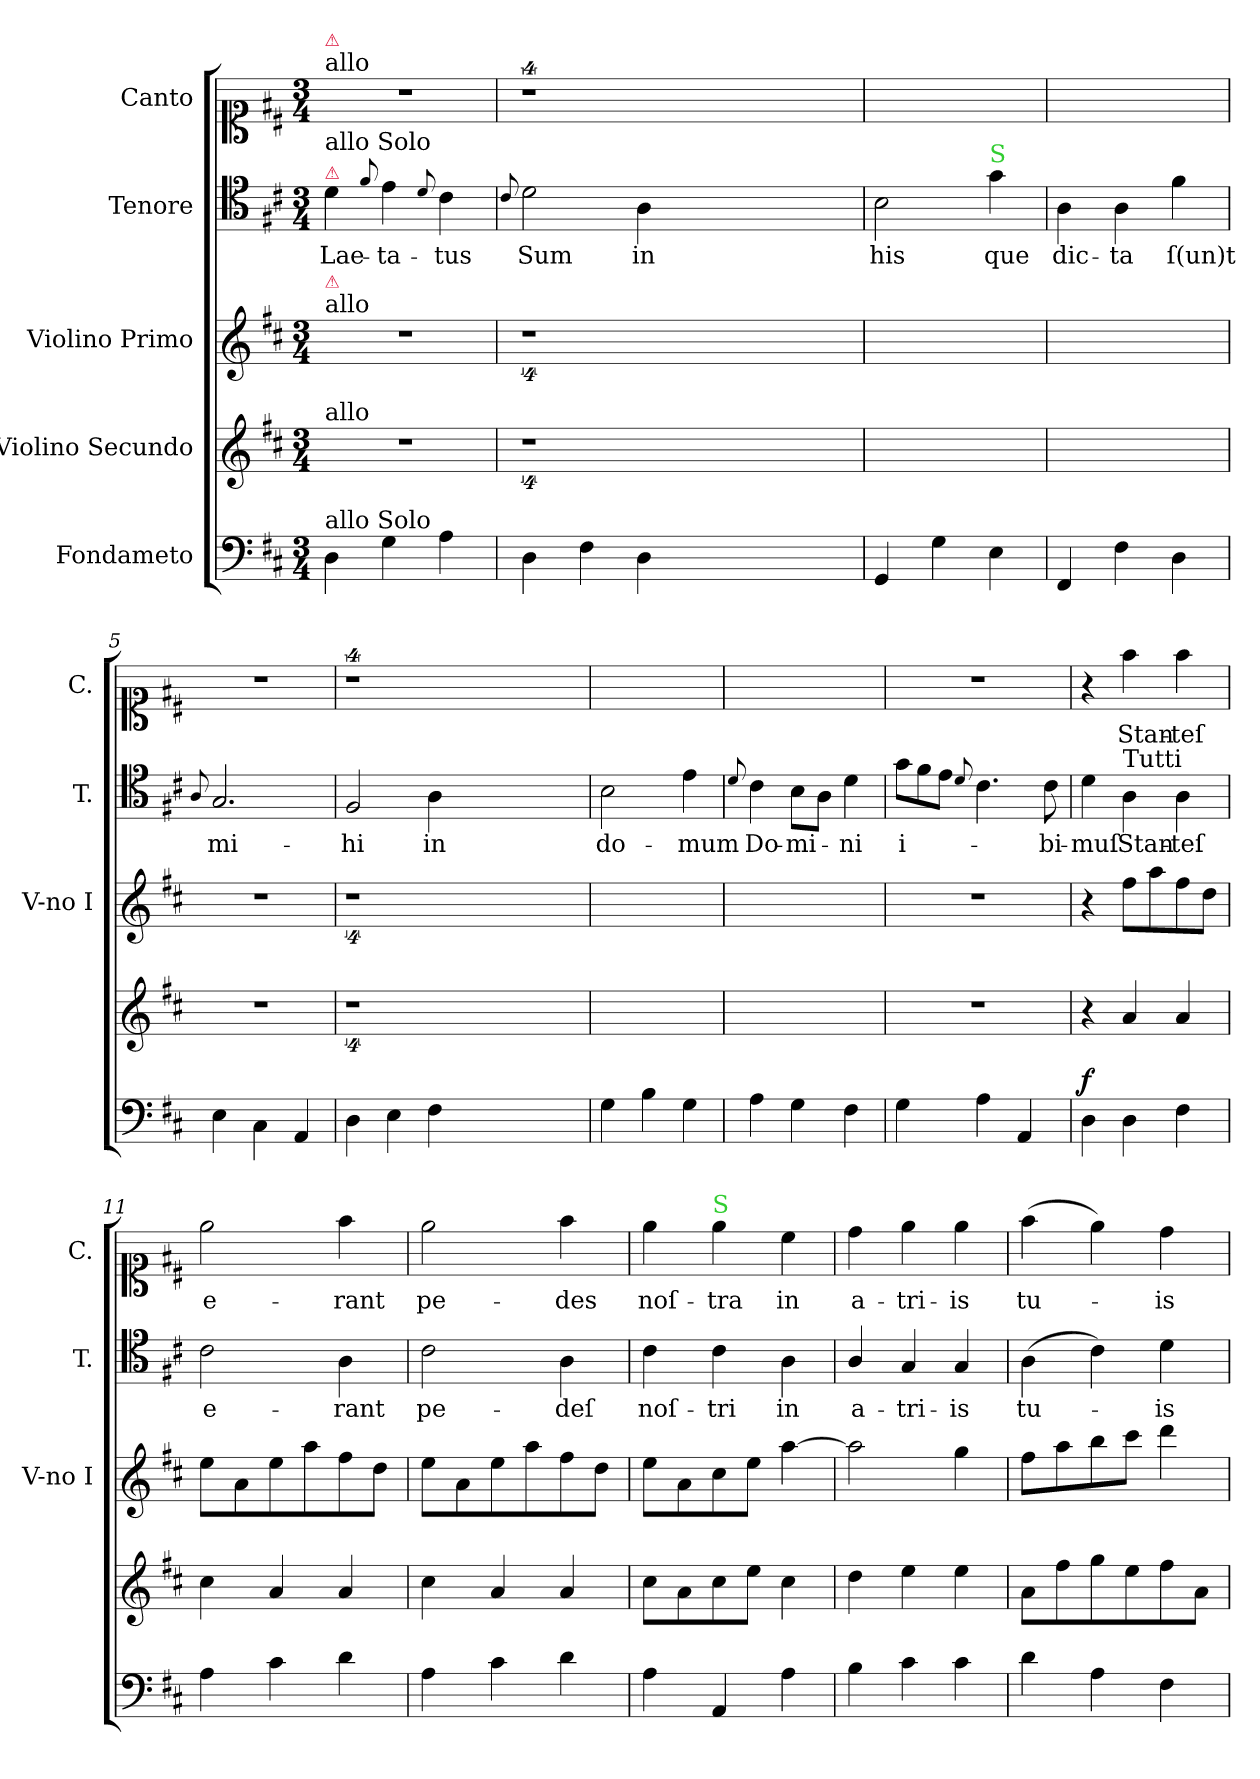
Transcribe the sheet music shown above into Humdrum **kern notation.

**kern	**dynam	**kern	**kern	**kern	**text	**kern	**text
*part5	*part5	*part4	*part3	*part2	*part2	*part1	*part1
*staff5	*staff5	*staff4	*staff3	*staff2	*staff2	*staff1	*staff1
*I"Fondameto	*	*I"Violino Secundo	*I"Violino Primo	*I"Tenore	*	*I"Canto	*
*	*	*	*I'V-no I	*I'T.	*	*I'C.	*
*clefF4	*	*clefG2	*clefG2	*clefC4	*	*clefC1	*
*k[f#c#]	*	*k[f#c#]	*k[f#c#]	*k[f#c#]	*	*k[f#c#]	*
*M3/4	*	*M3/4	*M3/4	*M3/4	*	*M3/4	*
=1	=1	=1	=1	=1	=1	=1	=1
!	!	!	!	!	!	!LO:TX:a:t=allo	!
!	!	!	!	!	!	!LO:TX:a:color=crimson:t=⚠	!
!	!	!	!	!LO:TX:a:t=allo Solo	!	!	!
!	!	!	!	!LO:TX:a:color=crimson:t=⚠	!	!	!
!	!	!	!LO:TX:a:t=allo	!	!	!	!
!	!	!	!LO:TX:a:color=crimson:t=⚠	!	!	!	!
!	!	!LO:TX:a:t=allo	!	!	!	!	!
!LO:TX:a:t=allo Solo	!	!	!	!	!	!	!
4D\	.	2.r	2.r	4d\	Lae-	2.r	.
.	.	.	.	8qqf#/	.	.	.
4G\	.	.	.	4e\	-ta-	.	.
.	.	.	.	8qqd/	.	.	.
4A\	.	.	.	4c#\	-tus	.	.
=2	=2	=2	=2	=2	=2	=2	=2
.	.	.	.	8qqc#/	.	.	.
4D\	.	4%9r	4%9r	2d\	Sum	4%9r	.
4F#\	.	.	.	.	.	.	.
4D\	.	.	.	4A\	in	.	.
1.ryy	.	.	.	1.ryy	.	.	.
=3	=3	=3	=3	=3	=3	=3	=3
4GG/	.	2.ryy	2.ryy	2B\	his	2.ryy	.
4G\	.	.	.	.	.	.	.
!	!	!	!	!LO:TX:a:color=limegreen:t=S	!	!	!
4E\	.	.	.	4g\	que	.	.
=4	=4	=4	=4	=4	=4	=4	=4
4FF#/	.	2.ryy	2.ryy	4A\	dic-	2.ryy	.
4F#\	.	.	.	4A\	-ta	.	.
4D\	.	.	.	4f#\	ſ(un)t	.	.
=5	=5	=5	=5	=5	=5	=5	=5
.	.	.	.	8qqA/	.	.	.
4E\	.	2.r	2.r	2.G/	mi-	2.r	.
4C#\	.	.	.	.	.	.	.
4AA/	.	.	.	.	.	.	.
=6	=6	=6	=6	=6	=6	=6	=6
4D\	.	4%9r	4%9r	2F#/	-hi	4%9r	.
4E\	.	.	.	.	.	.	.
4F#\	.	.	.	4A\	in	.	.
1.ryy	.	.	.	1.ryy	.	.	.
=7	=7	=7	=7	=7	=7	=7	=7
4G\	.	2.ryy	2.ryy	2B\	do-	2.ryy	.
4B\	.	.	.	.	.	.	.
4G\	.	.	.	4e\	-mum	.	.
=8	=8	=8	=8	=8	=8	=8	=8
.	.	.	.	8qqd/	.	.	.
4A\	.	2.ryy	2.ryy	4c#\	Do-	2.ryy	.
4G\	.	.	.	8B\L	-mi-	.	.
.	.	.	.	8A\J	.	.	.
4F#\	.	.	.	4d\	-ni	.	.
=9	=9	=9	=9	=9	=9	=9	=9
*	*	*	*	*Xtuplet	*	*	*
4G\	.	2.r	2.r	12g\L	i-	2.r	.
.	.	.	.	12f#\	.	.	.
.	.	.	.	12e\J	.	.	.
.	.	.	.	8qqd/	.	.	.
4A\	.	.	.	4.c#\	.	.	.
4AA/	.	.	.	.	.	.	.
.	.	.	.	8c#\	-bi-	.	.
=10	=10	=10	=10	=10	=10	=10	=10
!	!LO:DY:a	!	!	!	!	!	!
4D\	f	4r	4r	4d\	-muſ	4r	.
!	!	!	!	!LO:TX:a:t=Tutti	!	!	!
4D\	.	4a/	8ff#\L	4A\	Stan-	4ff#\	Stan-
.	.	.	8aa\	.	.	.	.
4F#\	.	4a/	8ff#\	4A\	-teſ	4ff#\	-teſ
.	.	.	8dd\J	.	.	.	.
=11	=11	=11	=11	=11	=11	=11	=11
4A\	.	4cc#\	8ee\L	2c#\	e-	2ee\	e-
.	.	.	8a\	.	.	.	.
4c#\	.	4a/	8ee\	.	.	.	.
.	.	.	8aa\	.	.	.	.
4d\	.	4a/	8ff#\	4A\	-rant	4ff#\	-rant
.	.	.	8dd\J	.	.	.	.
=12	=12	=12	=12	=12	=12	=12	=12
4A\	.	4cc#\	8ee\L	2c#\	pe-	2ee\	pe-
.	.	.	8a\	.	.	.	.
4c#\	.	4a/	8ee\	.	.	.	.
.	.	.	8aa\	.	.	.	.
4d\	.	4a/	8ff#\	4A\	-deſ	4ff#\	-des
.	.	.	8dd\J	.	.	.	.
=13	=13	=13	=13	=13	=13	=13	=13
4A\	.	8cc#\L	8ee\L	4c#\	noſ-	4ee\	noſ-
.	.	8a\	8a\	.	.	.	.
!	!	!	!	!	!	!LO:TX:a:color=limegreen:t=S	!
4AA/	.	8cc#\	8cc#\	4c#\	-tri	4ee\	-tra
.	.	8ee\J	8ee\J	.	.	.	.
4A\	.	4cc#\	[4aa\	4A\	in	4cc#\	in
=14	=14	=14	=14	=14	=14	=14	=14
4B\	.	4dd\	2aa\]	4A/	a-	4dd\	a-
4c#\	.	4ee\	.	4G/	-tri-	4ee\	-tri-
4c#\	.	4ee\	4gg\	4G/	-is	4ee\	-is
=15	=15	=15	=15	=15	=15	=15	=15
4d\	.	8a\L	8ff#\L	(4A\	tu-	(4ff#\	tu-
.	.	8ff#\	8aa\	.	.	.	.
4A\	.	8gg\	8bb\	4c#\)	.	4ee\)	.
.	.	8ee\	8ccc#\J	.	.	.	.
4F#\	.	8ff#\	4ddd\	4d\	-is	4dd\	-is
.	.	8a\J	.	.	.	.	.
=	=	=	=	=	=	=	=
*-	*-	*-	*-	*-	*-	*-	*-
